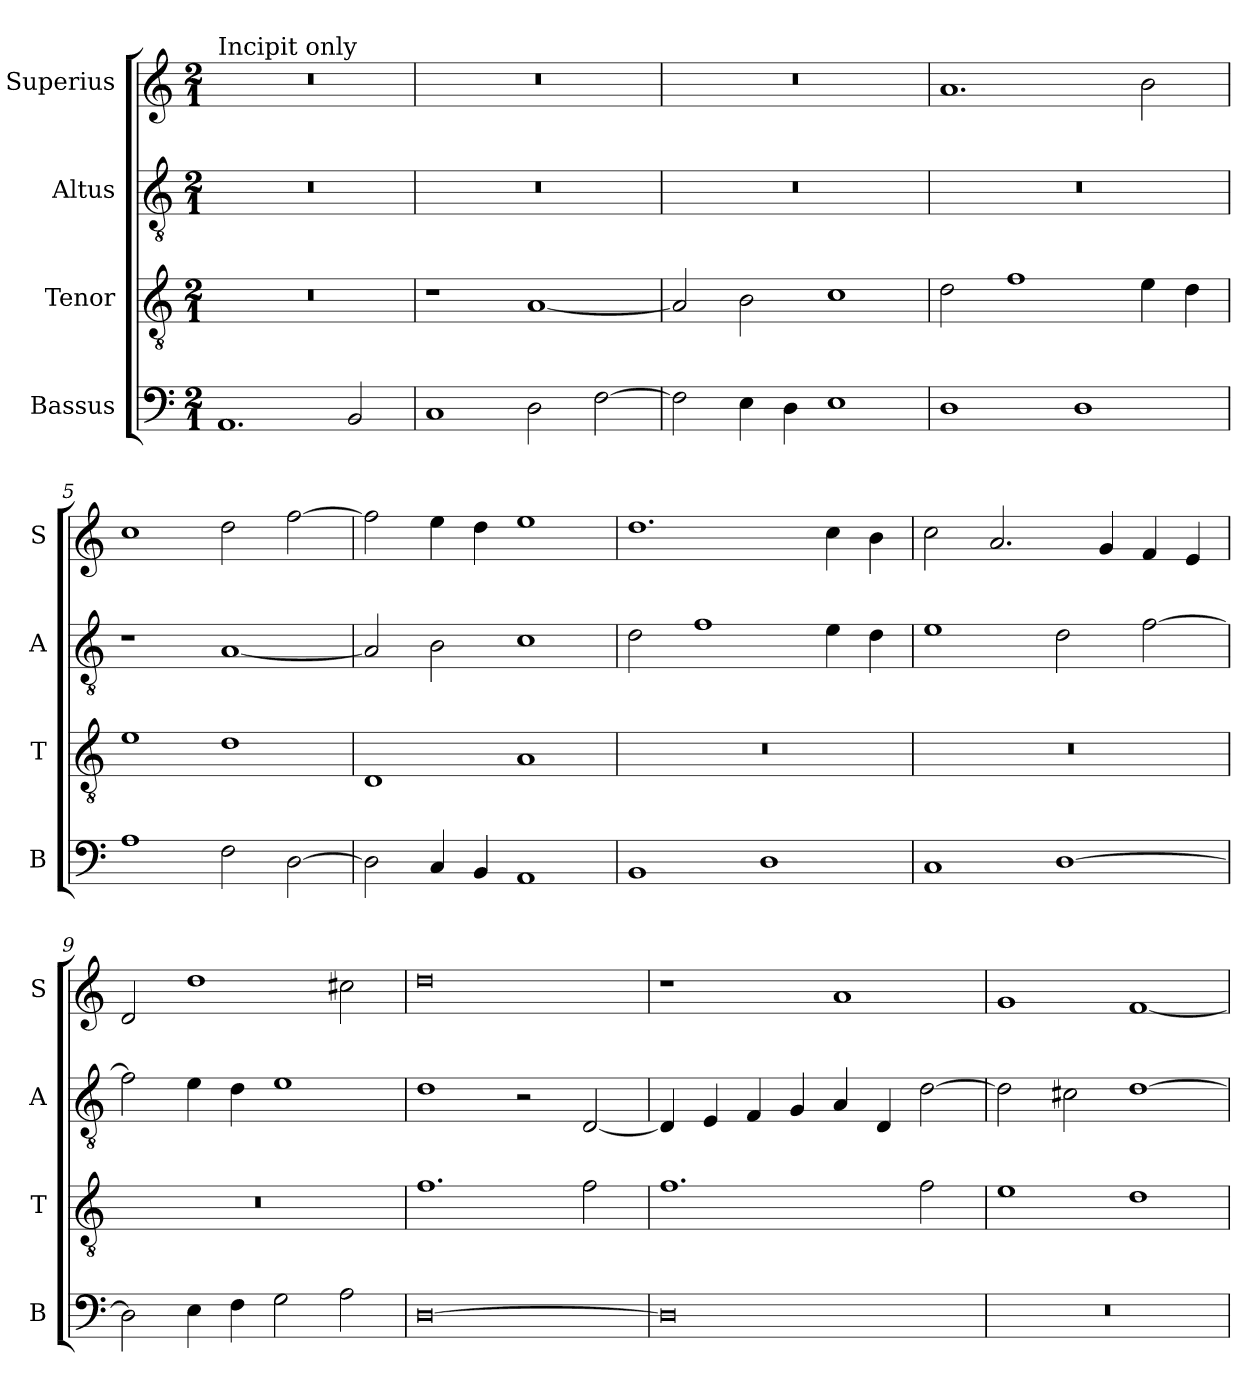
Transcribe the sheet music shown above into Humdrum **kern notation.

**kern	**kern	**kern	**kern
*part4	*part3	*part2	*part1
*staff4	*staff3	*staff2	*staff1
*I"Bassus	*I"Tenor	*I"Altus	*I"Superius
*I'B	*I'T	*I'A	*I'S
*clefF4	*clefGv2	*clefGv2	*clefG2
*k[]	*k[]	*k[]	*k[]
*M2/1	*M2/1	*M2/1	*M2/1
=1	=1	=1	=1
!	!	!	!LO:TX:a:t=Incipit only
1.AA	0r	0r	0r
2BB/	.	.	.
=2	=2	=2	=2
1C	1r	0r	0r
2D\	[1A	.	.
[2F\	.	.	.
=3	=3	=3	=3
2F\]	2A/]	0r	0r
4E\	2B\	.	.
4D\	.	.	.
1E	1c	.	.
=4	=4	=4	=4
1D	2d\	0r	1.a
.	1f	.	.
1D	.	.	.
.	4e\	.	2b\
.	4d\	.	.
=5	=5	=5	=5
1A	1e	1r	1cc
2F\	1d	[1A	2dd\
[2D\	.	.	[2ff\
=6	=6	=6	=6
2D\]	1D	2A/]	2ff\]
4C/	.	2B\	4ee\
4BB/	.	.	4dd\
1AA	1A	1c	1ee
=7	=7	=7	=7
1BB	0r	2d\	1.dd
.	.	1f	.
1D	.	.	.
.	.	4e\	4cc\
.	.	4d\	4b\
=8	=8	=8	=8
1C	0r	1e	2cc\
.	.	.	2.a/
[1D	.	2d\	.
.	.	.	4g/
.	.	[2f\	4f/
.	.	.	4e/
=9	=9	=9	=9
2D\]	0r	2f\]	2d/
4E\	.	4e\	1dd
4F\	.	4d\	.
2G\	.	1e	.
2A\	.	.	2cc#X\
=10	=10	=10	=10
[0D	1.f	1d	0dd
.	.	2r	.
.	2f\	[2D/	.
=11	=11	=11	=11
0D]	1.f	4D/]	1r
.	.	4E/	.
.	.	4F/	.
.	.	4G/	.
.	.	4A/	1a
.	.	4D/	.
.	2f\	[2d\	.
=12	=12	=12	=12
0r	1e	2d\]	1g
.	.	2c#X\	.
.	1d	[1d	[1f
=	=	=	=
*-	*-	*-	*-
